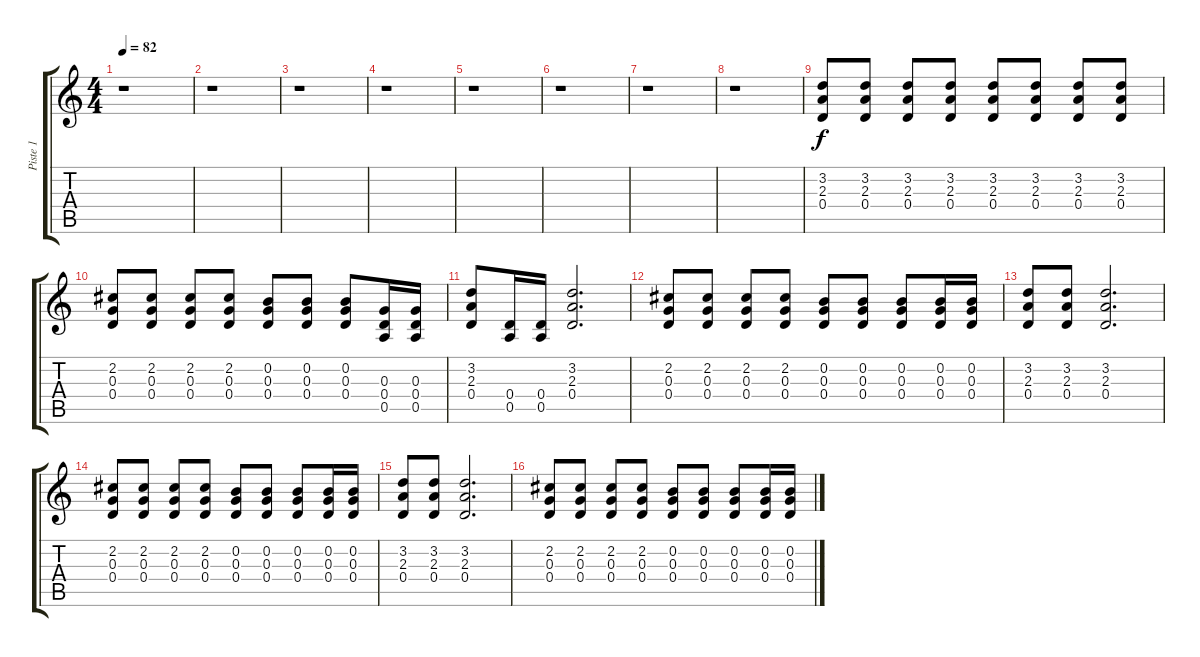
\track ("Piste 1" "Piste 1") {instrument electricguitarjazz}
\staff {score tabs}
\tuning (E4 B3 G3 D3 A2 E2) {hide}
\ts (4 4)
\tempo 82
\clef g2
\ks c
r.1{dy f} |
r.1 |
r.1 |
r.1 |
r.1 |
r.1 |
r.1 |
r.1 |
(3.2 2.3 0.4).8{volume 10 instrument electricguitarclean} (3.2 2.3 0.4).8 (3.2 2.3 0.4).8 (3.2 2.3 0.4).8 (3.2 2.3 0.4).8 (3.2 2.3 0.4).8 (3.2 2.3 0.4).8 (3.2 2.3 0.4).8 |
(2.2 0.3 0.4).8 (2.2 0.3 0.4).8 (2.2 0.3 0.4).8 (2.2 0.3 0.4).8 (0.2 0.3 0.4).8 (0.2 0.3 0.4).8 (0.2 0.3 0.4).8 (0.3 0.4 0.5).16 (0.3 0.4 0.5).16 |
(3.2 2.3 0.4).8 (0.4 0.5).16 (0.4 0.5).16 (3.2 2.3 0.4).2{d} |
(2.2 0.3 0.4).8{txt ""} (2.2 0.3 0.4).8 (2.2 0.3 0.4).8 (2.2 0.3 0.4).8 (0.2 0.3 0.4).8 (0.2 0.3 0.4).8 (0.2 0.3 0.4).8 (0.2 0.3 0.4).16 (0.2 0.3 0.4).16 |
(3.2 2.3 0.4).8 (3.2 2.3 0.4).8 (3.2 2.3 0.4).2{d} |
(2.2 0.3 0.4).8 (2.2 0.3 0.4).8 (2.2 0.3 0.4).8 (2.2 0.3 0.4).8 (0.2 0.3 0.4).8 (0.2 0.3 0.4).8 (0.2 0.3 0.4).8 (0.2 0.3 0.4).16 (0.2 0.3 0.4).16 |
(3.2 2.3 0.4).8 (3.2 2.3 0.4).8 (3.2 2.3 0.4).2{d} |
(2.2 0.3 0.4).8 (2.2 0.3 0.4).8 (2.2 0.3 0.4).8 (2.2 0.3 0.4).8 (0.2 0.3 0.4).8 (0.2 0.3 0.4).8 (0.2 0.3 0.4).8 (0.2 0.3 0.4).16 (0.2 0.3 0.4).16
